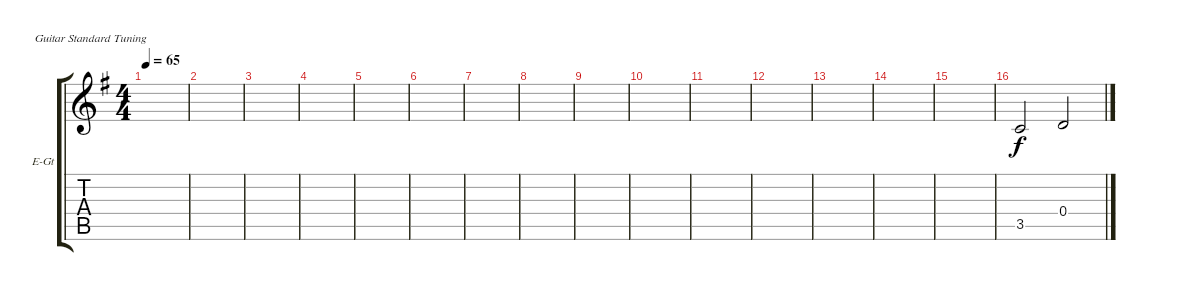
\defaultSystemsLayout 4
\bracketExtendMode groupsimilarinstruments
\firstSystemTrackNameOrientation horizontal
\otherSystemsTrackNameOrientation horizontal
\track ("Electric Guitar" "E-Gt") {instrument distortionguitar}
\staff {score tabs}
\tuning (E4 B3 G3 D3 A2 E2)
\ts (4 4)
\tempo 65
\clef g2
\scale
0.333333
\ks g
|
\scale
0.333333 |
\scale
0.333333 |
\scale
0.333333 |
\scale
0.333333 |
\scale
0.333333 |
\scale
0.333333 |
\scale
0.333333 |
\scale
0.333333 |
\scale
0.333333 |
\scale
0.333333 |
\scale
0.333333 |
\scale
0.333333 |
\scale
0.333333 |
\scale
0.333333 |
\scale
0.333333 3.5.2 0.4.2
